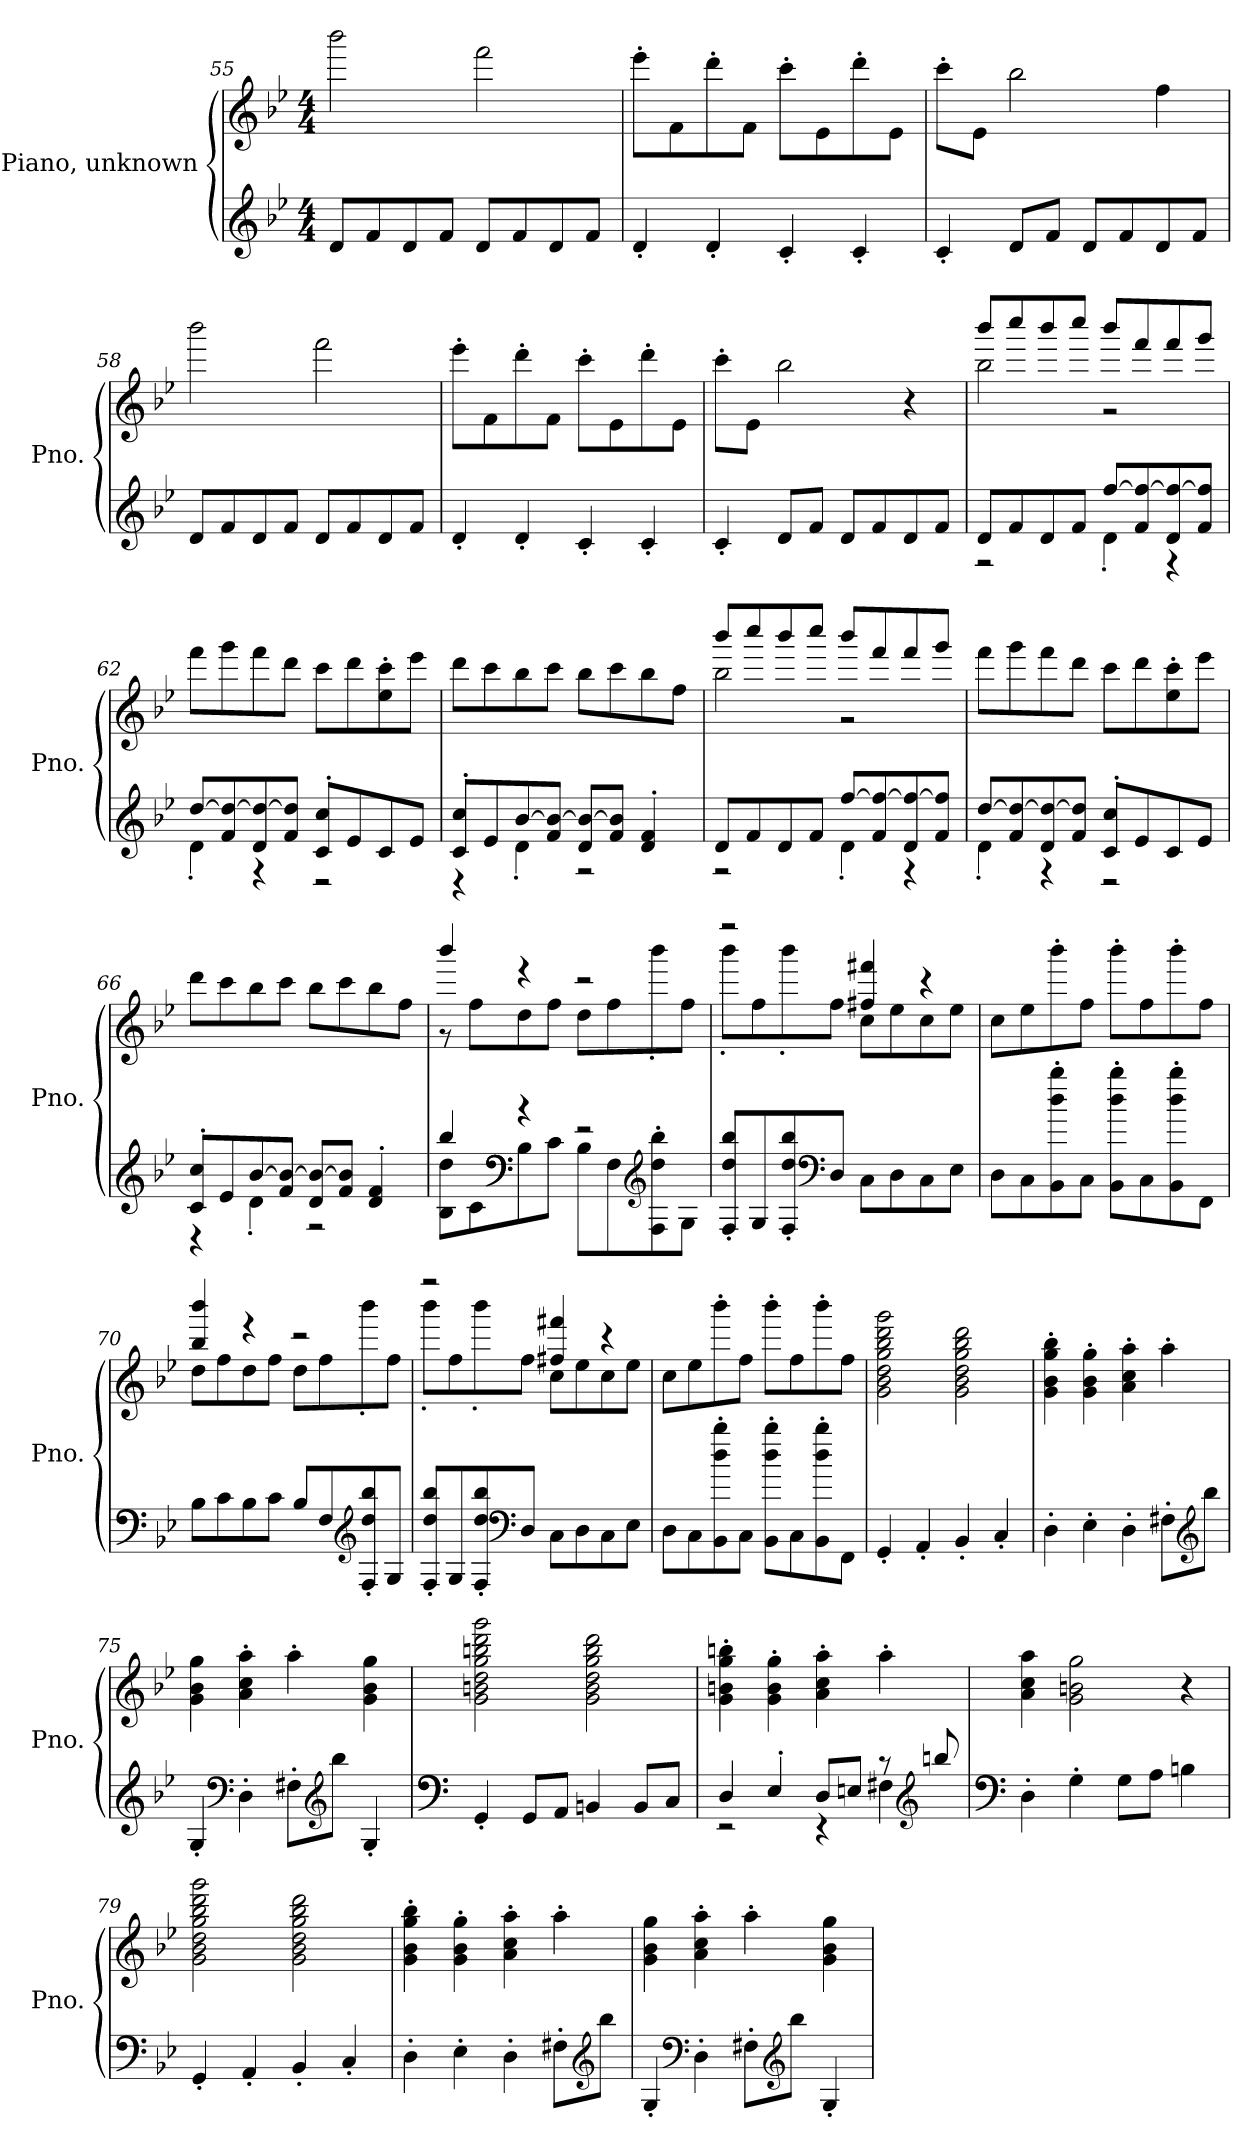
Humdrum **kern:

**kern	**kern
*part1	*part1
*staff2	*staff1
*I"Piano, unknown	*
*I'Pno.	*
!!LO:LB:g=z
*clefG2	*clefG2
*k[b-e-]	*k[b-e-]
*M4/4	*M4/4
=55	=55
8d/L	2bbb-\
8f/	.
8d/	.
8f/J	.
8d/L	2fff\
8f/	.
8d/	.
8f/J	.
=56	=56
4d'/	8eee-'\L
.	8f\
4d'/	8ddd'\
.	8f\J
4c'/	8ccc'\L
.	8e-\
4c'/	8ddd'\
.	8e-\J
=57	=57
4c'/	8ccc'\L
.	8e-\J
8d/L	2bb-\
8f/J	.
8d/L	.
8f/	.
8d/	4ff\
8f/J	.
=58	=58
8d/L	2bbb-\
8f/	.
8d/	.
8f/J	.
8d/L	2fff\
8f/	.
8d/	.
8f/J	.
=59	=59
4d'/	8eee-'\L
.	8f\
4d'/	8ddd'\
.	8f\J
4c'/	8ccc'\L
.	8e-\
4c'/	8ddd'\
.	8e-\J
!!LO:LB:g=z
=60	=60
4c'/	8ccc'\L
.	8e-\J
8d/L	2bb-\
8f/J	.
8d/L	.
8f/	.
8d/	4r
8f/J	.
=61	=61
*^	*^
8d/L	2r	8bbb-/L	2bb-\
8f/	.	8cccc/	.
8d/	.	8bbb-/	.
8f/J	.	8cccc/J	.
[8ff/L	4d'\	8bbb-/L	2r
8f/ 8ff/_	.	8fff/	.
8d/ 8ff/_	4r	8fff/	.
8f/ 8ff/]J	.	8ggg/J	.
*	*	*v	*v
=62	=62	=62
[8dd/L	4d'\	8fff\L
8f/ 8dd/_	.	8ggg\
8d/ 8dd/_	4r	8fff\
8f/ 8dd/]J	.	8ddd\J
8c/' 8cc/'L	2r	8ccc\L
8e-/	.	8ddd\
8c/	.	8ee-\' 8ccc\'
8e-/J	.	8eee-\J
!!LO:LB:g=z
=63	=63	=63
8c/' 8cc/'L	4r	8ddd\L
8e-/	.	8ccc\
[8b-/	4d'\	8bb-\
8f/ 8b-/_J	.	8ccc\J
8d/ 8b-/_L	2r	8bb-\L
8f/ 8b-/]J	.	8ccc\
4d/' 4f/'	.	8bb-\
.	.	8ff\J
=64	=64	=64
*	*	*^
8d/L	2r	8bbb-/L	2bb-\
8f/	.	8cccc/	.
8d/	.	8bbb-/	.
8f/J	.	8cccc/J	.
[8ff/L	4d'\	8bbb-/L	2r
8f/ 8ff/_	.	8fff/	.
8d/ 8ff/_	4r	8fff/	.
8f/ 8ff/]J	.	8ggg/J	.
*	*	*v	*v
=65	=65	=65
[8dd/L	4d'\	8fff\L
8f/ 8dd/_	.	8ggg\
8d/ 8dd/_	4r	8fff\
8f/ 8dd/]J	.	8ddd\J
8c/' 8cc/'L	2r	8ccc\L
8e-/	.	8ddd\
8c/	.	8ee-\' 8ccc\'
8e-/J	.	8eee-\J
!!LO:PB:g=z
=66	=66	=66
8c/' 8cc/'L	4r	8ddd\L
8e-/	.	8ccc\
[8b-/	4d'\	8bb-\
8f/ 8b-/_J	.	8ccc\J
8d/ 8b-/_L	2r	8bb-\L
8f/ 8b-/]J	.	8ccc\
4d/' 4f/'	.	8bb-\
.	.	8ff\J
=67	=67	=67
*	*	*^
4bb-/	8B-\ 8dd\L	4bbb-/	8r
.	8c\	.	8ff\L
*clefF4	*	*	*
4r	8B-\	4r	8dd\
.	8c\J	.	8ff\J
2r	8B-\L	2r	8dd\L
.	8F\	.	8ff\
*clefG2	*	*	*
.	8F\' 8dd\' 8bb-\'	.	8bbb-'\
.	8G\J	.	8ff\J
*v	*v	*	*
=68	=68	=68
8F/' 8dd/' 8bb-/'L	2r	8bbb-'\L
8G/	.	8ff\
8F/' 8dd/' 8bb-/'	.	8bbb-'\
*clefF4	*	*
8D/J	.	8ff\J
8C\L	4ff#X/ 4fff#X/	8cc\L
8D\	.	8ee-\
8C\	4r	8cc\
8E-\J	.	8ee-\J
*	*v	*v
!!LO:LB:g=z
=69	=69
8D\L	8cc\L
8C\	8ee-\
8BB-\' 8dd\' 8bb-\'	8bbb-'\
8C\J	8ff\J
8BB-\' 8dd\' 8bb-\'L	8bbb-'\L
8C\	8ff\
8BB-\' 8dd\' 8bb-\'	8bbb-'\
8FF\J	8ff\J
=70	=70
*	*^
8B-\L	4bb-/ 4bbb-/	8dd\L
8c\	.	8ff\
8B-\	4r	8dd\
8c\J	.	8ff\J
8B-/L	2r	8dd\L
8F/	.	8ff\
*clefG2	*	*
8F/' 8dd/' 8bb-/'	.	8bbb-'\
8G/J	.	8ff\J
=71	=71	=71
8F/' 8dd/' 8bb-/'L	2r	8bbb-'\L
8G/	.	8ff\
8F/' 8dd/' 8bb-/'	.	8bbb-'\
*clefF4	*	*
8D/J	.	8ff\J
8C\L	4ff#X/ 4fff#X/	8cc\L
8D\	.	8ee-\
8C\	4r	8cc\
8E-\J	.	8ee-\J
*	*v	*v
=72	=72
8D\L	8cc\L
8C\	8ee-\
8BB-\' 8dd\' 8bb-\'	8bbb-'\
8C\J	8ff\J
8BB-\' 8dd\' 8bb-\'L	8bbb-'\L
8C\	8ff\
8BB-\' 8dd\' 8bb-\'	8bbb-'\
8FF\J	8ff\J
=73	=73
4GG'/	2g\ 2b-\ 2dd\ 2gg\ 2bb-\ 2ddd\ 2ggg\
4AA'/	.
4BB-'/	2g\ 2b-\ 2dd\ 2gg\ 2bb-\ 2ddd\
4C'/	.
!!LO:LB:g=z
=74	=74
4D'\	4g\' 4b-\' 4gg\' 4bb-\'
4E-'\	4g\' 4b-\' 4gg\'
4D'\	4a\' 4cc\' 4aa\'
8F#X'\L	4aa'\
*clefG2	*
8bb-\J	.
=75	=75
4G'/	4g\ 4b-\ 4gg\
*clefF4	*
4D'\	4a\' 4cc\' 4aa\'
8F#X'\L	4aa'\
*clefG2	*
8bb-\J	.
4G'/	4g\ 4b-\ 4gg\
=76	=76
*clefF4	*
4GG'/	2g\ 2bn\ 2dd\ 2gg\ 2bbn\ 2ddd\ 2ggg\
8GG/L	.
8AA/J	.
4BBn/	2g\ 2b\ 2dd\ 2gg\ 2bb\ 2ddd\
8BB/L	.
8C/J	.
=77	=77
*^	*
4D/	2r	4g\' 4bn\' 4gg\' 4bbn\'
4E-'/	.	4g\' 4b\' 4gg\'
8D/L	4r	4a\' 4cc\' 4aa\'
8En/J	.	.
8r	4F#X\	4aa'\
*clefG2	*	*
8bbn/	.	.
*v	*v	*
!!LO:LB:g=z
=78	=78
*clefF4	*
4D'\	4a\ 4cc\ 4aa\
4G'\	2g\ 2bn\ 2gg\
8G\L	.
8A\J	.
4Bn\	4r
=79	=79
4GG'/	2g\ 2b-\ 2dd\ 2gg\ 2bb-\ 2ddd\ 2ggg\
4AA'/	.
4BB-'/	2g\ 2b-\ 2dd\ 2gg\ 2bb-\ 2ddd\
4C'/	.
=80	=80
4D'\	4g\' 4b-\' 4gg\' 4bb-\'
4E-'\	4g\' 4b-\' 4gg\'
4D'\	4a\' 4cc\' 4aa\'
8F#X'\L	4aa'\
*clefG2	*
8bb-\J	.
=81	=81
4G'/	4g\ 4b-\ 4gg\
*clefF4	*
4D'\	4a\' 4cc\' 4aa\'
8F#X'\L	4aa'\
*clefG2	*
8bb-\J	.
4G'/	4g\ 4b-\ 4gg\
=	=
*-	*-
